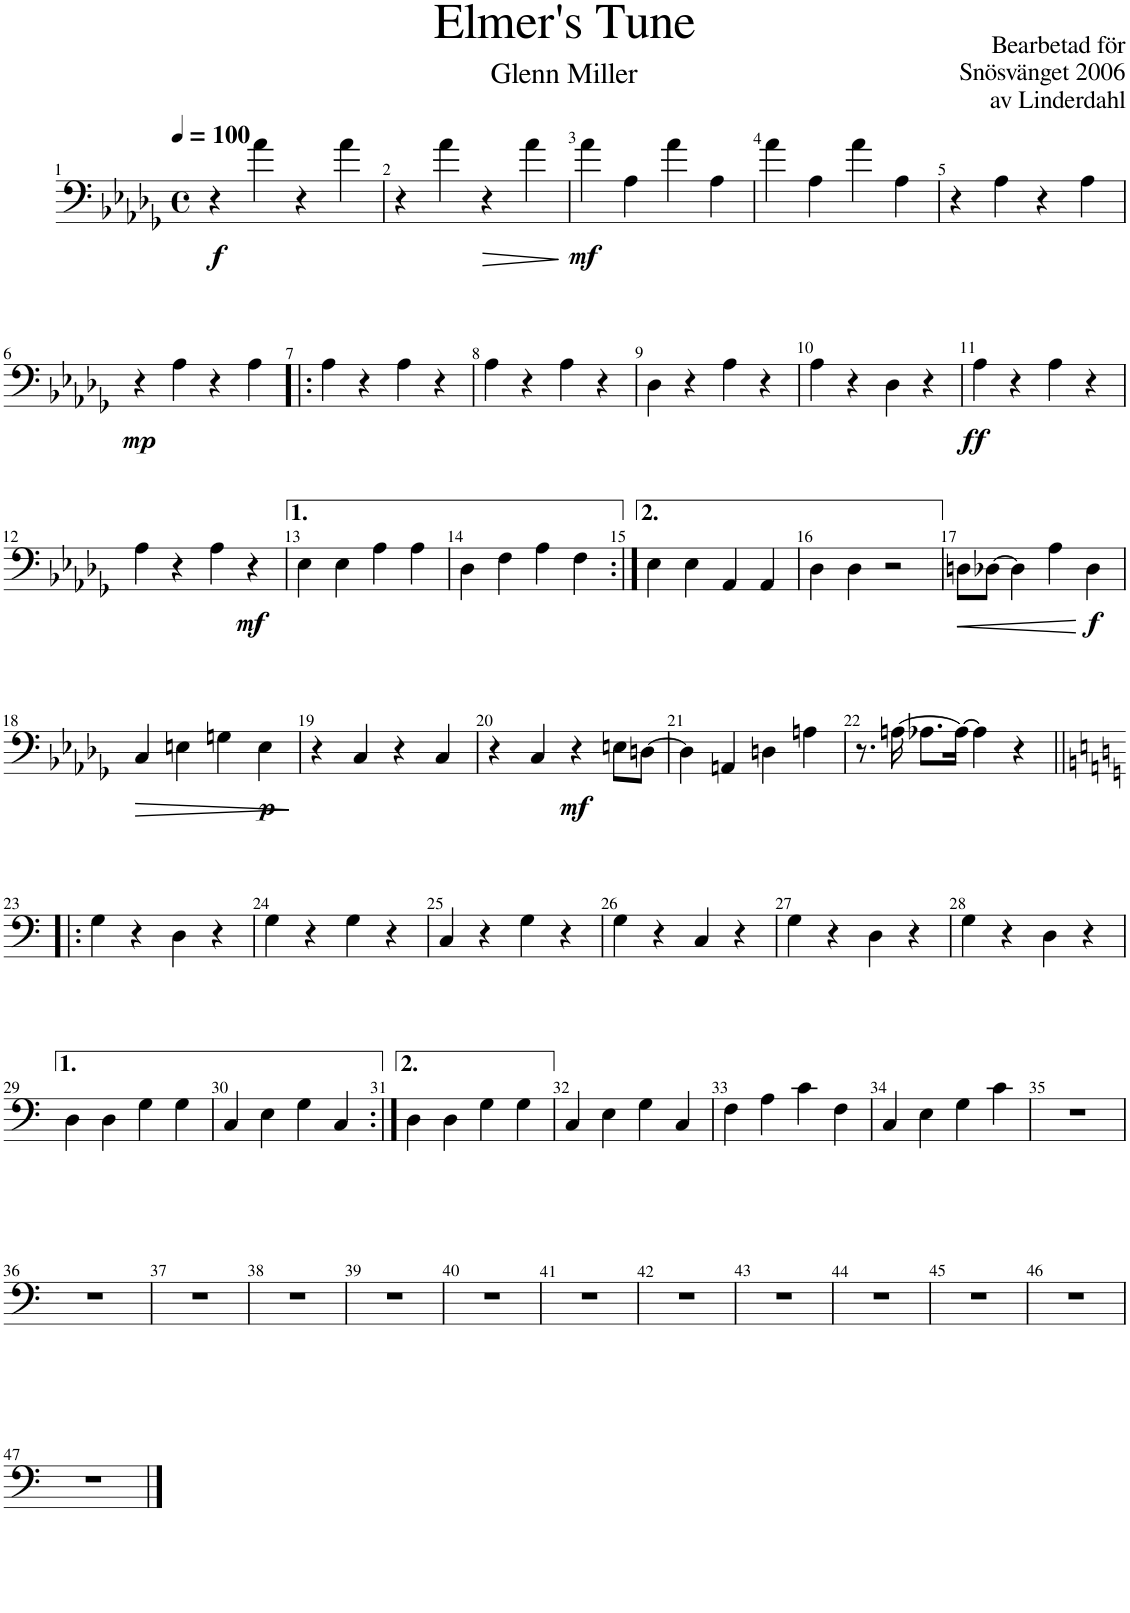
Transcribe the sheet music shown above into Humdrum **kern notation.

**kern	**dynam
*part1	*part1
*staff1	*staff1
*I"Electric Bass	*
*I'El. B.	*
*clefF4	*
*k[b-e-a-d-g-]	*
*M4/4	*
*met(c)	*
*MM100	*
=1	=1
!	!LO:DY:b
4r	f
4a-\	.
4r	.
4a-\	.
=2	=2
4r	.
4a-\	.
!	!LO:HP:b
4r	>
4a-\	.
.	]
=3	=3
!	!LO:DY:b
4a-\	mf
4A-\	.
4a-\	.
4A-\	.
=4	=4
4a-\	.
4A-\	.
4a-\	.
4A-\	.
=5	=5
4r	.
4A-\	.
4r	.
4A-\	.
!!LO:LB:g=z
=6	=6
!	!LO:DY:b
4r	mp
4A-\	.
4r	.
4A-\	.
=7!|:	=7!|:
4A-\	.
4r	.
4A-\	.
4r	.
=8	=8
4A-\	.
4r	.
4A-\	.
4r	.
=9	=9
4D-\	.
4r	.
4A-\	.
4r	.
=10	=10
4A-\	.
4r	.
4D-\	.
4r	.
=11	=11
!	!LO:DY:b
4A-\	ff
4r	.
4A-\	.
4r	.
!!LO:LB:g=z
=12	=12
4A-\	.
4r	.
4A-\	.
!	!LO:DY:b
4r	mf
=13	=13
4E-\	.
4E-\	.
4A-\	.
4A-\	.
=14	=14
4D-\	.
4F\	.
4A-\	.
4F\	.
=15:|!	=15:|!
4E-\	.
4E-\	.
4AA-/	.
4AA-/	.
=16	=16
4D-\	.
4D-\	.
2r	.
=17	=17
!	!LO:HP:b
8Dn\L	<
[8D-X\J	.
4D-\]	.
4A-\	.
!	!LO:DY:n=1:b
4D-\	[ f
!!LO:LB:g=z
=18	=18
!	!LO:HP:b
4C/	>
4En\	.
4Gn\	.
!	!LO:DY:b
4E\	p
.	]
=19	=19
4r	.
4C/	.
4r	.
4C/	.
=20	=20
4r	.
4C/	.
!	!LO:DY:b
4r	mf
8En\L	.
[8Dn\J	.
=21	=21
4D\]	.
4AAn/	.
4Dn\	.
4An\	.
=22	=22
8.r	.
[16An\	.
8.A-X\L	.
16A\Jk_	.
4A\]	.
4r	.
!!LO:LB:g=z
=23!|:	=23!|:
*k[]	*
4G\	.
4r	.
4D\	.
4r	.
=24	=24
4G\	.
4r	.
4G\	.
4r	.
=25	=25
4C/	.
4r	.
4G\	.
4r	.
=26	=26
4G\	.
4r	.
4C/	.
4r	.
=27	=27
4G\	.
4r	.
4D\	.
4r	.
=28	=28
4G\	.
4r	.
4D\	.
4r	.
!!LO:LB:g=z
=29	=29
4D\	.
4D\	.
4G\	.
4G\	.
=30	=30
4C/	.
4E\	.
4G\	.
4C/	.
=31:|!	=31:|!
4D\	.
4D\	.
4G\	.
4G\	.
=32	=32
4C/	.
4E\	.
4G\	.
4C/	.
=33	=33
4F\	.
4A\	.
4c\	.
4F\	.
=34	=34
4C/	.
4E\	.
4G\	.
4c\	.
=35	=35
1r	.
!!LO:LB:g=z
=36	=36
1r	.
=37	=37
1r	.
=38	=38
1r	.
=39	=39
1r	.
=40	=40
1r	.
=41	=41
1r	.
=42	=42
1r	.
=43	=43
1r	.
=44	=44
1r	.
=45	=45
1r	.
=46	=46
1r	.
!!LO:LB:g=z
=47	=47
1r	.
==	==
*-	*-
